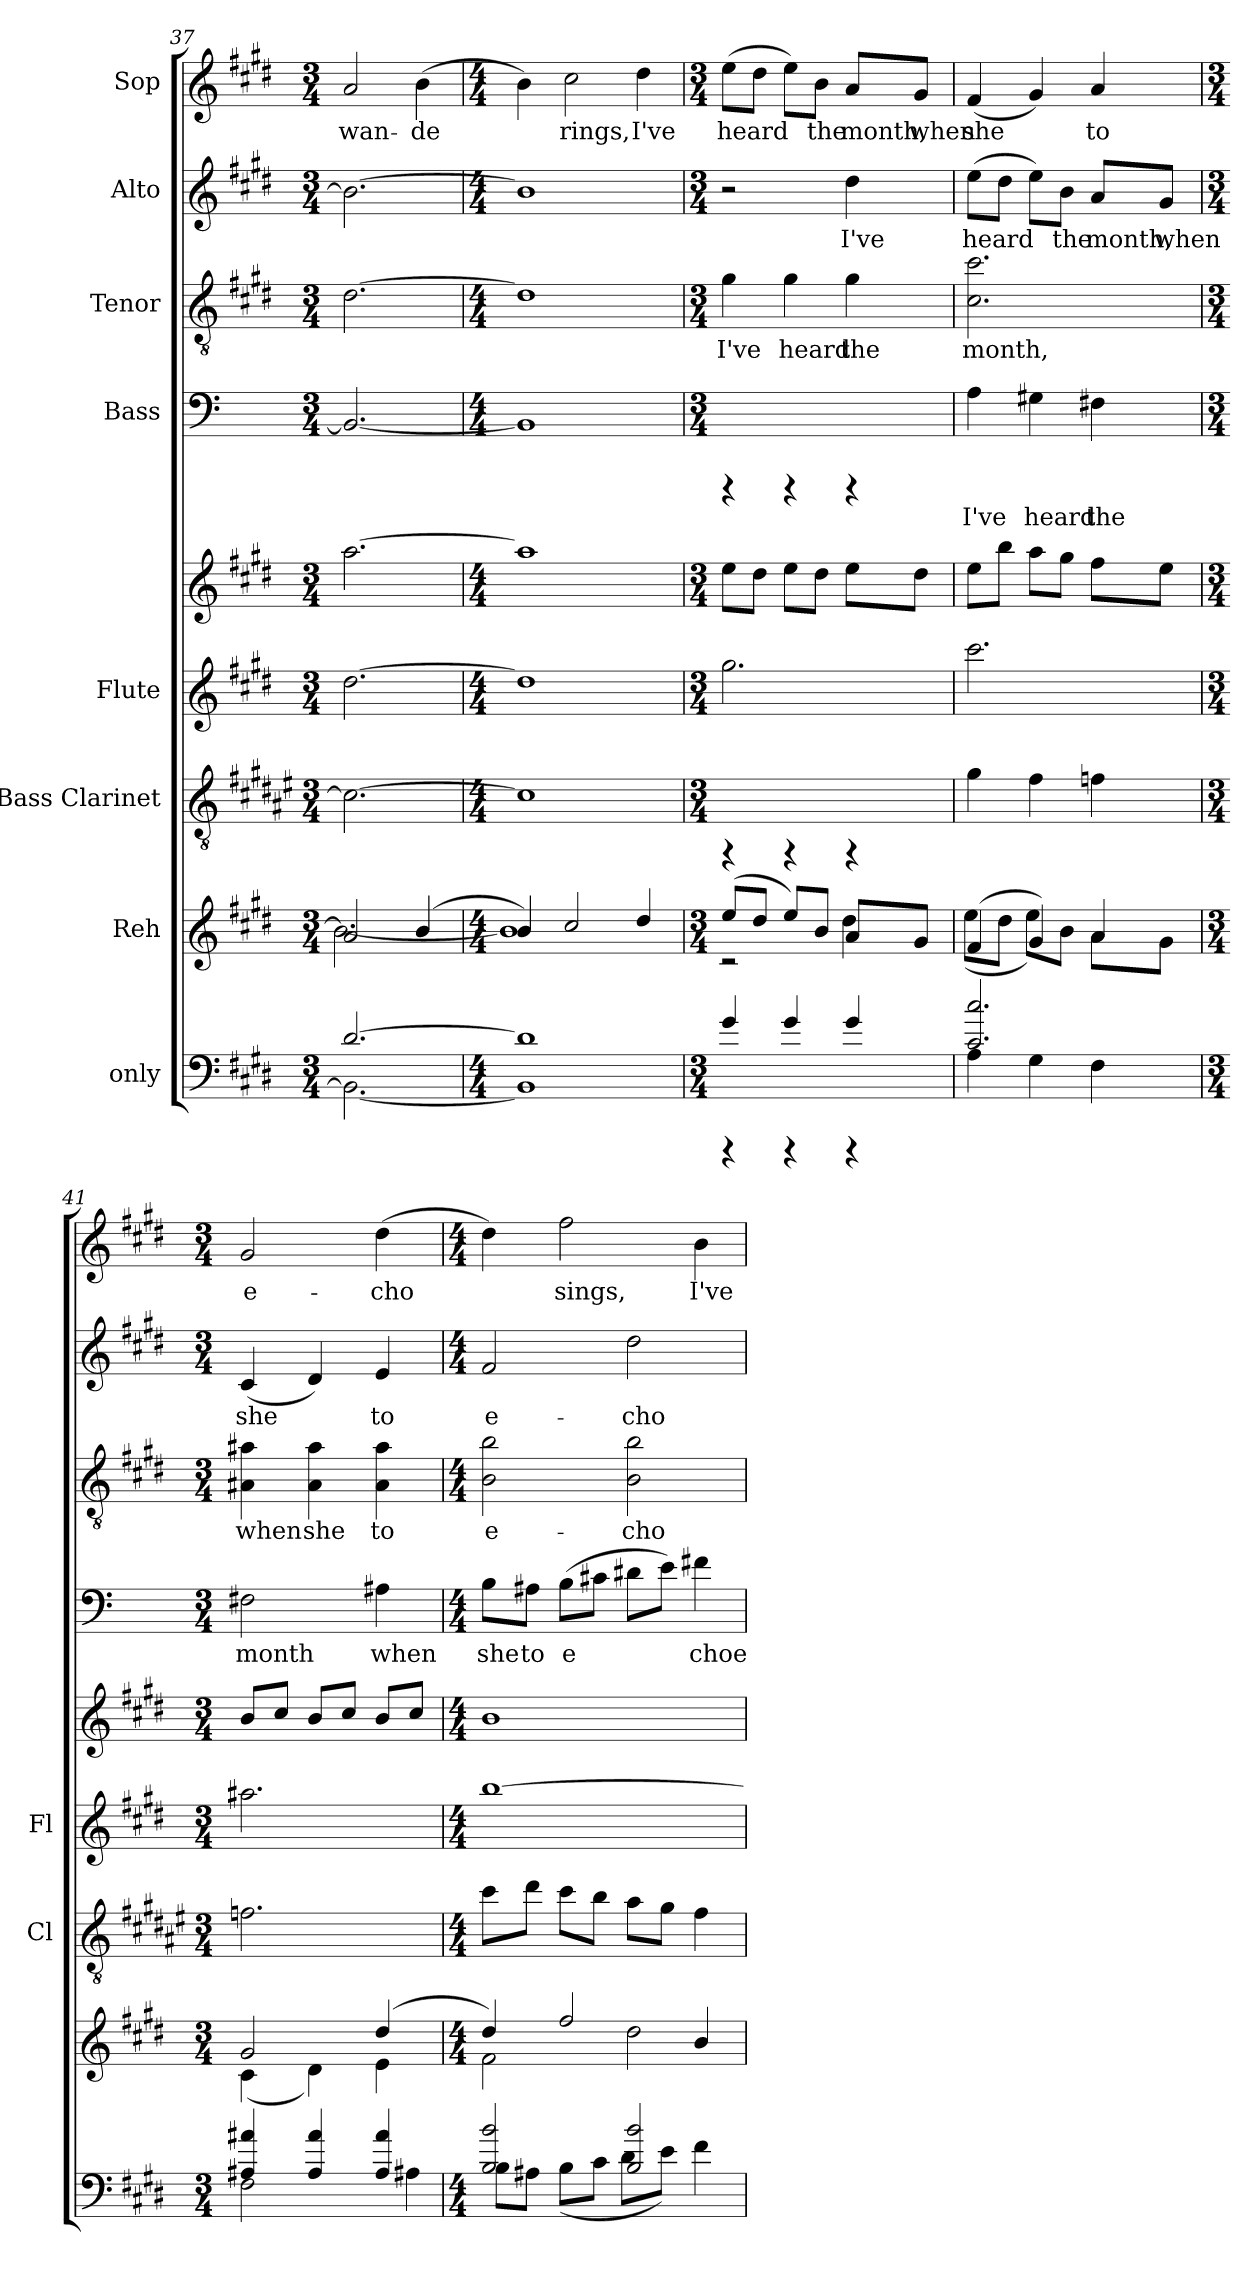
**kern	**kern	**kern	**kern	**kern	**kern	**text	**kern	**text	**kern	**text	**kern	**text
*part8	*part7	*part6	*part5	*part5	*part4	*part4	*part3	*part3	*part2	*part2	*part1	*part1
*staff9	*staff8	*staff7	*staff6	*staff5	*staff4	*staff4	*staff3	*staff3	*staff2	*staff2	*staff1	*staff1
*I"only	*I"Reh	*I"Bass Clarinet	*I"Flute	*	*I"Bass	*	*I"Tenor	*	*I"Alto	*	*I"Sop	*
*	*	*I'Cl	*I'Fl	*	*	*	*	*	*	*	*	*
!!LO:LB:g=z
*clefF4	*clefG2	*clefGv2	*clefG2	*clefG2	*clefF4	*	*clefGv2	*	*clefG2	*	*clefG2	*
*	*	*ITrd1c2	*	*	*	*	*	*	*	*	*	*
*k[f#c#g#d#]	*k[f#c#g#d#]	*k[f#c#g#d#]	*k[f#c#g#d#]	*k[f#c#g#d#]	*k[]	*	*k[f#c#g#d#]	*	*k[f#c#g#d#]	*	*k[f#c#g#d#]	*
*E:	*E:	*E:	*E:	*E:	*C:	*	*E:	*	*E:	*	*E:	*
*M3/4	*M3/4	*M3/4	*M3/4	*M3/4	*M3/4	*	*M3/4	*	*M3/4	*	*M3/4	*
=37	=37	=37	=37	=37	=37	=37	=37	=37	=37	=37	=37	=37
*^	*^	*	*	*	*	*	*	*	*	*	*	*
!	!	!	!	!	!	!	!	!	!	!	!	!	!	!LO:LY:b:cj
[<2.d#/	2.BB\_>	2a/	2.b\_>	2.B\_>	[>2.dd#\	[>2.aa\	2.BB/_<	.	[>2.d#\	.	2.b\_>	.	2a/	wan-
!	!	!	!	!	!	!	!	!	!	!	!	!	!	!LO:LY:b:cj
.	.	(>4b/	.	.	.	.	.	.	.	.	.	.	(>4b\	-de-
=38	=38	=38	=38	=38	=38	=38	=38	=38	=38	=38	=38	=38	=38	=38
*M4/4	*	*M4/4	*	*M4/4	*M4/4	*M4/4	*M4/4	*	*M4/4	*	*M4/4	*	*M4/4	*
!	!	!	!	!	!	!	!	!	!	!	!	!	!	!LO:LY:b:cj
1d#]	1BB]	4b/)	1b]	1B]	1dd#]	1aa]	1BB]	.	1d#]	.	1b]	.	4b\)	-
!	!	!	!	!	!	!	!	!	!	!	!	!	!	!LO:LY:b:cj
.	.	2cc#/	.	.	.	.	.	.	.	.	.	.	2cc#\	rings,
!	!	!	!	!	!	!	!	!	!	!	!	!	!	!LO:LY:b:cj
.	.	4dd#/	.	.	.	.	.	.	.	.	.	.	4dd#\	I've
=39	=39	=39	=39	=39	=39	=39	=39	=39	=39	=39	=39	=39	=39	=39
*M3/4	*	*M3/4	*	*M3/4	*M3/4	*M3/4	*M3/4	*	*M3/4	*	*M3/4	*	*M3/4	*
!	!	!	!	!	!	!	!	!	!	!LO:LY:b	!	!	!	!LO:LY:b:cj
4g#/	4rCCC	(>8ee/L	2r	4rFF	2.gg#\	8ee\L	4rCCC	.	4g#\	I've	2r	.	(>8ee\L	heard
!	!	!	!	!	!	!	!	!	!	!	!	!	!	!LO:LY:b:cj
.	.	8dd#/J	.	.	.	8dd#\J	.	.	.	.	.	.	8dd#\J	.
!	!	!	!	!	!	!	!	!	!	!LO:LY:b	!	!	!	!LO:LY:b:cj
4g#/	4rCCC	8ee/L)	.	4rFF	.	8ee\L	4rCCC	.	4g#\	heard	.	.	8ee\L)	.
!	!	!	!	!	!	!	!	!	!	!	!	!	!	!LO:LY:b:cj
.	.	8b/J	.	.	.	8dd#\J	.	.	.	.	.	.	8b\J	the
!	!	!	!	!	!	!	!	!	!	!LO:LY:b	!	!LO:LY:b	!	!LO:LY:b:cj
4g#/	4rCCC	8a/L	4dd#\	4rFF	.	8ee\L	4rCCC	.	4g#\	the	4dd#\	I've	8a/L	month,
!	!	!	!	!	!	!	!	!	!	!	!	!	!	!LO:LY:b:cj
.	.	8g#/J	.	.	.	8dd#\J	.	.	.	.	.	.	8g#/J	when
=40	=40	=40	=40	=40	=40	=40	=40	=40	=40	=40	=40	=40	=40	=40
!	!	!	!	!	!	!	!	!LO:LY:b	!	!LO:LY:b	!	!LO:LY:b	!	!LO:LY:b:cj
2.cc#/ 2.c#/	4A\	(>4f#/	(>8ee\L	4f#\	2.ccc#\	8ee\L	4A\	I've	2.cc#\ 2.c#\	month,	(>8ee\L	heard	(>4f#/	she
!	!	!	!	!	!	!	!	!	!	!	!	!LO:LY:b	!	!
.	.	.	8dd#\J	.	.	8bb\J	.	.	.	.	8dd#\J	.	.	.
!	!	!	!	!	!	!	!	!LO:LY:b	!	!	!	!LO:LY:b	!	!LO:LY:b:cj
.	4G#\	4g#/)	8ee\L)	4e\	.	8aa\L	4G#\	heard	.	.	8ee\L)	.	4g#/)	.
!	!	!	!	!	!	!	!	!	!	!	!	!LO:LY:b	!	!
.	.	.	8b\J	.	.	8gg#\J	.	.	.	.	8b\J	the	.	.
!	!	!	!	!	!	!	!	!LO:LY:b	!	!	!	!LO:LY:b	!	!LO:LY:b:cj
.	4F#\	4a/	8a\L	4e-\	.	8ff#\L	4F#\	the	.	.	8a/L	month,	4a/	to
!	!	!	!	!	!	!	!	!	!	!	!	!LO:LY:b	!	!
.	.	.	8g#\J	.	.	8ee\J	.	.	.	.	8g#/J	when	.	.
=41	=41	=41	=41	=41	=41	=41	=41	=41	=41	=41	=41	=41	=41	=41
*M3/4	*	*M3/4	*	*M3/4	*M3/4	*M3/4	*M3/4	*	*M3/4	*	*M3/4	*	*M3/4	*
!	!	!	!	!	!	!	!	!LO:LY:b	!	!LO:LY:b	!	!LO:LY:b	!	!LO:LY:b:cj
4a#X/ 4A#X/	2F#\	2g#/	(>4c#\	2.e-\	2.aa#X\	8b/L	2F#\	month	4a#X\ 4A#X\	when	(>4c#/	she	2g#/	e-
.	.	.	.	.	.	8cc#/J	.	.	.	.	.	.	.	.
!	!	!	!	!	!	!	!	!	!	!LO:LY:b	!	!LO:LY:b	!	!
4a#/ 4A#/	.	.	4d#\)	.	.	8b/L	.	.	4a#\ 4A#\	she	4d#/)	.	.	.
.	.	.	.	.	.	8cc#/J	.	.	.	.	.	.	.	.
!	!	!	!	!	!	!	!	!LO:LY:b	!	!LO:LY:b	!	!LO:LY:b	!	!LO:LY:b:cj
4a#/ 4A#/	4A#X\	(>4dd#/	4e\	.	.	8b/L	4A#X\	when	4a#\ 4A#\	to	4e/	to	(>4dd#\	-cho
.	.	.	.	.	.	8cc#/J	.	.	.	.	.	.	.	.
=42	=42	=42	=42	=42	=42	=42	=42	=42	=42	=42	=42	=42	=42	=42
*M4/4	*	*M4/4	*	*M4/4	*M4/4	*M4/4	*M4/4	*	*M4/4	*	*M4/4	*	*M4/4	*
!	!	!	!	!	!	!	!	!LO:LY:b	!	!LO:LY:b	!	!LO:LY:b	!	!LO:LY:b:cj
2b/ 2B/	8B\L	4dd#/)	2f#\	8b\L	[>1bb	1b	8B\L	she	2b\ 2B\	e-	2f#/	e-	4dd#\)	.
!	!	!	!	!	!	!	!	!LO:LY:b	!	!	!	!	!	!
.	8A#X\J	.	.	8cc#\J	.	.	8A#X\J	to	.	.	.	.	.	.
!	!	!	!	!	!	!	!	!LO:LY:b	!	!	!	!	!	!LO:LY:b:cj
.	(>8B\L	2ff#/	.	8b\L	.	.	(>8B\L	e-	.	.	.	.	2ff#\	sings,
!	!	!	!	!	!	!	!	!LO:LY:b	!	!	!	!	!	!
.	8c#\J	.	.	8a\J	.	.	8c#\J	-	.	.	.	.	.	.
!	!	!	!	!	!	!	!	!LO:LY:b	!	!LO:LY:b	!	!LO:LY:b	!	!
2b/ 2B/	8d#\L	.	2dd#\	8g#\L	.	.	8d#\L	.	2b\ 2B\	-cho	2dd#\	-cho	.	.
!	!	!	!	!	!	!	!	!LO:LY:b	!	!	!	!	!	!
.	8e\J)	.	.	8f#\J	.	.	8e\J)	.	.	.	.	.	.	.
!	!	!	!	!	!	!	!	!LO:LY:b	!	!	!	!	!	!LO:LY:b:cj
.	4f#\	4b/	.	4e\	.	.	4f#\	choe	.	.	.	.	4b\	I've
*v	*v	*	*	*	*	*	*	*	*	*	*	*	*	*
*	*v	*v	*	*	*	*	*	*	*	*	*	*	*
=	=	=	=	=	=	=	=	=	=	=	=	=
*-	*-	*-	*-	*-	*-	*-	*-	*-	*-	*-	*-	*-
